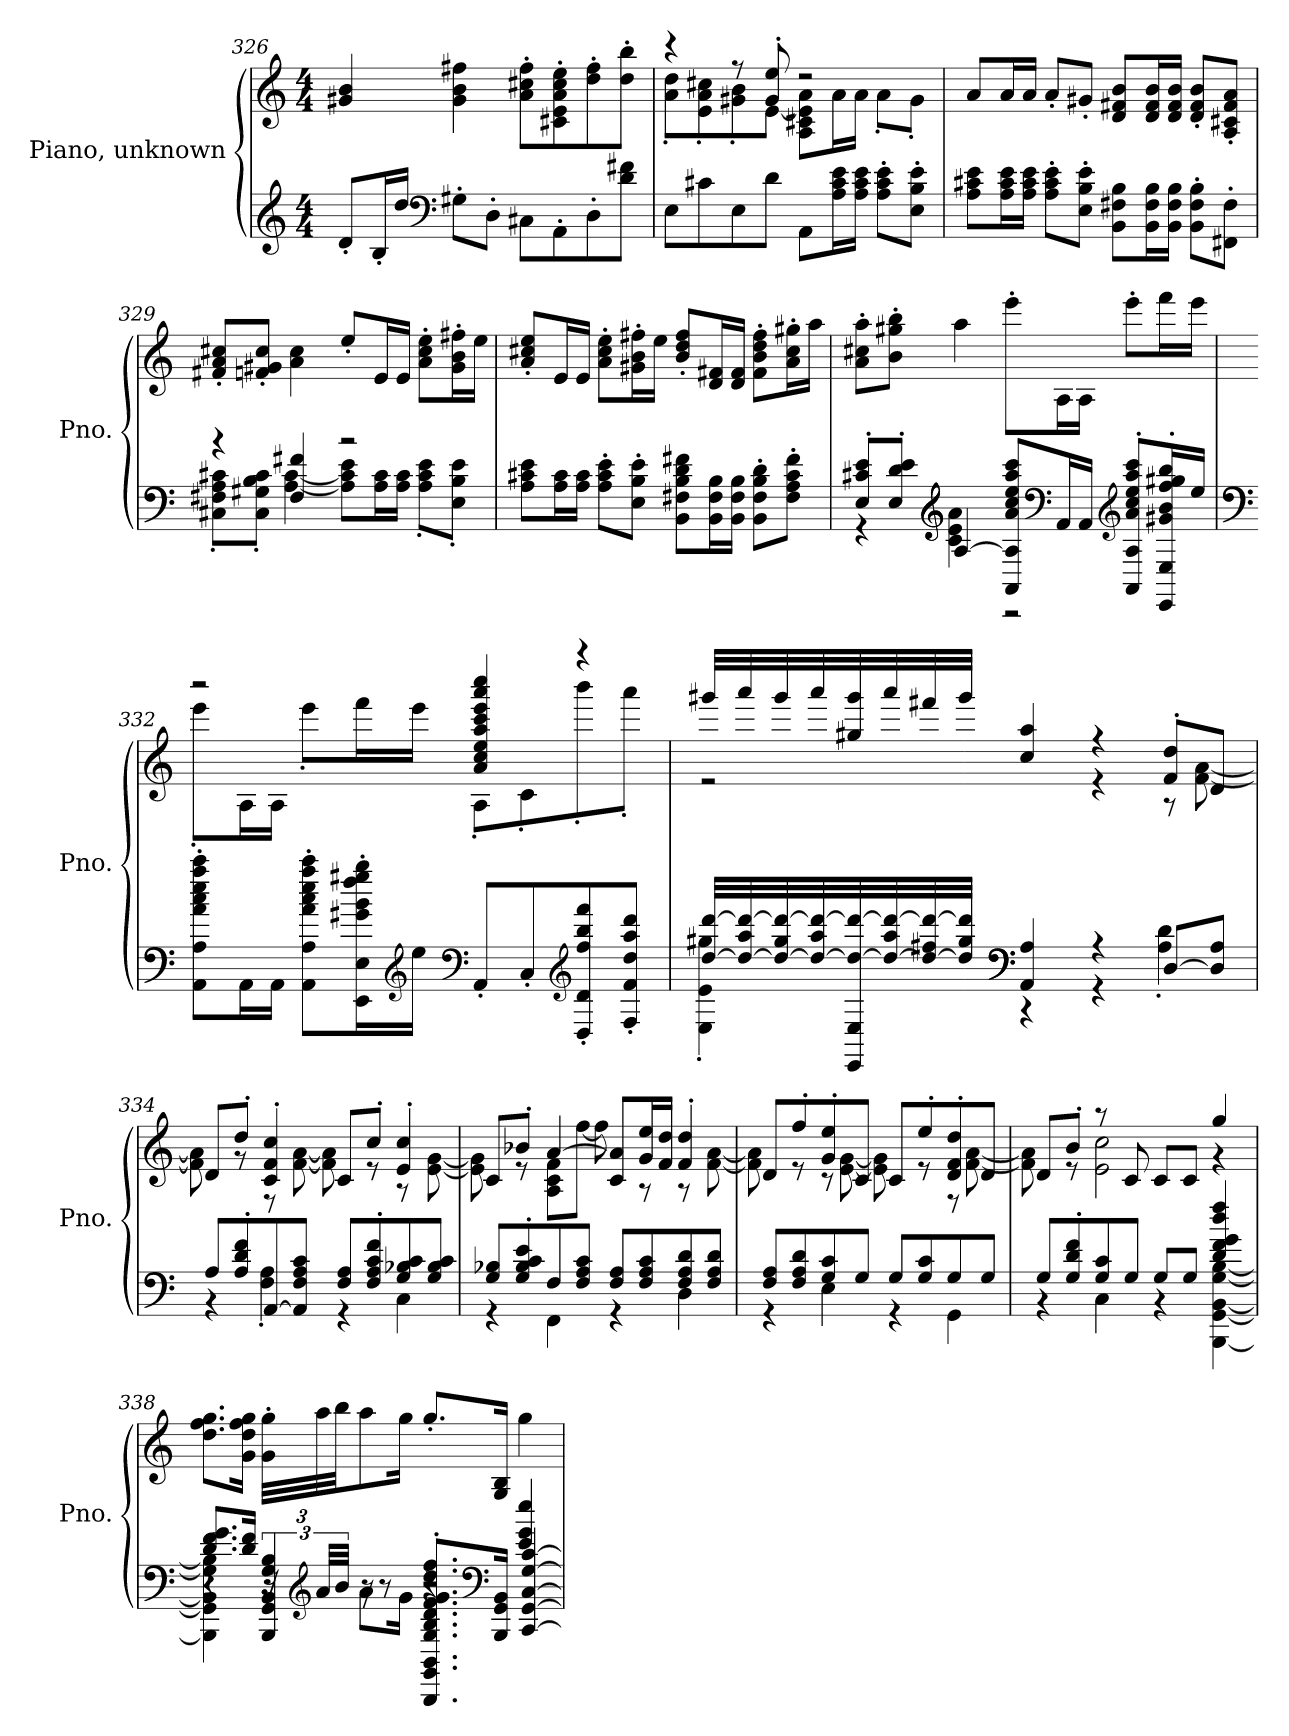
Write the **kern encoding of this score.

**kern	**kern
*part1	*part1
*staff2	*staff1
*I"Piano, unknown	*
*I'Pno.	*
*clefG2	*clefG2
*k[]	*k[]
*M4/4	*M4/4
=326	=326
8d'/L	4g#X/ 4b/
16B'/L	.
16dd/JJ	.
*clefF4	*
8G#X'\L	4g#\ 4b\ 4ff#X\
8D'\J	.
8C#X\L	8a\' 8cc#X\' 8ff#\'L
8AA'\	8c#X\' 8e\' 8a\' 8cc#\' 8ee\'
8D'\	8dd\' 8ff#\'
8d\ 8f#X\J	8dd\' 8bb\'J
!!LO:PB:g=z
=327	=327
*	*^
8E\L	4r	8a\' 8dd\'L
8c#X\	.	8e\' 8a\' 8cc#X\'
8E\	8r	8g#X\' 8b\'
8d\J	8g#/' 8ee/'	[8e\J
8AA\L	2r	8A\ 8c#X\ 8e\] 8a\L
16A\ 16c#\ 16e\L	.	16a\L
16A\ 16c#\ 16e\JJ	.	16a\JJ
8A\' 8c#\' 8e\'L	.	8a'\L
8E\' 8B\' 8e\'J	.	8g#'\J
*	*v	*v
=328	=328
8A\ 8c#X\ 8e\L	8a/L
16A\ 16c#\ 16e\L	16a/L
16A\ 16c#\ 16e\JJ	16a/JJ
8A\' 8c#\' 8e\'L	8a'/L
8E\' 8B\' 8e\'J	8g#X'/J
8BB\ 8F#X\ 8B\L	8d/ 8f#X/ 8b/L
16BB\ 16F#\ 16B\L	16d/ 16f#/ 16b/L
16BB\ 16F#\ 16B\JJ	16d/ 16f#/ 16b/JJ
8BB\' 8F#\' 8B\'L	8d/' 8f#/' 8b/'L
8FF#X\' 8F#\'J	8A/' 8c#X/' 8f#/' 8a/'J
=329	=329
*^	*
4r	8C#X\' 8F#X\' 8A\' 8c#X\'L	8f#X/' 8a/' 8cc#X/'L
.	8C#\' 8G#X\' 8B\' 8c#\'J	8fn/' 8g#X/' 8cc#/'J
4F#/ 4f#X/	[4A\ [4c#\	4a\ 4cc#\
2r	8A\] 8c#\] 8e\L	8ee'/L
.	16A\ 16c#\L	16e/L
.	16A\ 16c#\JJ	16e/JJ
.	8A\' 8c#\' 8e\'L	8a\' 8cc#\' 8ee\'L
.	8E\' 8B\' 8e\'J	16g#\' 16b\' 16ff#X\'L
.	.	16ee\JJ
*v	*v	*
!!LO:LB:g=z
=330	=330
8A\ 8c#X\ 8e\L	8a/' 8cc#X/' 8ee/'L
16A\ 16c#\L	16e/L
16A\ 16c#\JJ	16e/JJ
8A\' 8c#\' 8e\'L	8a\' 8cc#\' 8ee\'L
8E\' 8B\' 8e\'J	16g#X\' 16b\' 16ff#X\'L
.	16ee\JJ
8BB\ 8F#X\ 8B\ 8d\ 8f#X\L	8b/' 8dd/' 8ff#/'L
16BB\ 16F#\ 16B\L	16d/ 16f#X/L
16BB\ 16F#\ 16B\JJ	16d/ 16f#/JJ
8BB\' 8F#\' 8B\' 8d\'L	8f#\' 8b\' 8dd\' 8ff#\'L
8F#\' 8A\' 8c#\' 8f#\'J	16a\' 16cc#\' 16gg#X\'L
.	16aa\JJ
=331	=331
*^	*
8E/' 8c#X/' 8e/'L	4r	8a\' 8cc#X\' 8aa\'L
8E/' 8d/' 8e/'J	.	8b\' 8gg#X\' 8bb\'J
*clefG2	*	*
[4A/	4c#\ 4e\ 4a\	4aa\
8AA/ 8A/] 8a/ 8cc/ 8ee/ 8aa/ 8ccc/L	2r	8eee'\L
*clefF4	*	*
16AA/L	.	16A\L
16AA/JJ	.	16A\JJ
*clefG2	*	*
8AA/' 8A/' 8a/' 8cc/' 8ee/' 8aa/' 8ccc/'L	.	8eee'\L
16EE/' 16E/' 16g#X/' 16b/' 16ff/' 16gg#X/' 16bb/'L	.	16fff\L
16ee/JJ	.	16eee\JJ
*v	*v	*
!!LO:LB:g=z
=332	=332
*clefF4	*
*	*^
8AA\' 8A\' 8a\' 8cc\' 8ee\' 8aa\' 8ccc\'L	2r	8eee'\L
16AA\L	.	16A\L
16AA\JJ	.	16A\JJ
8AA\' 8A\' 8a\' 8cc\' 8ee\' 8aa\' 8ccc\'L	.	8eee'\L
16EE\' 16E\' 16g#X\' 16b\' 16ff\' 16gg#X\' 16bb\'L	.	16fff\L
*clefG2	*	*
16ee\JJ	.	16eee\JJ
*clefF4	*	*
8AA'/L	4a/ 4cc/ 4ee/ 4aa/ 4ccc/ 4eee/ 4aaa/ 4cccc/	8A'\L
8C'/	.	8c'\
*clefG2	*	*
8D/' 8d/' 8ff/' 8bb/' 8fff/'	4r	8bbb'\
8F/' 8f/' 8dd/' 8aa/' 8ddd/'J	.	8aaa'\J
=333	=333	=333
*^	*	*
[32dd/ [32ddd/LLL	4E\' 4e\' 4gg#X\'	32ggg#X/LLL	2r
32dd/_ 32aa/ 32ddd/_	.	32aaa/	.
32dd/_ 32gg#/ 32ddd/_	.	32ggg#/	.
32dd/_ 32aa/ 32ddd/_	.	32aaa/	.
32EE/ 32E/ 32dd/_ 32ddd/_	.	32gg#X/ 32ggg#/	.
32dd/_ 32aa/ 32ddd/_	.	32aaa/	.
32dd/_ 32ff#X/ 32ddd/_	.	32fff#X/	.
32dd/] 32gg#/ 32ddd/]JJJ	.	32ggg#/JJJ	.
*clefF4	*	*	*
4AA/ 4A/	4r	4cc/ 4aa/	.
4r	4r	4r	4r
[8D/L	4A\' 4d\'	8f/' 8dd/'L	8r
8D/] 8A/J	.	8d/J	[8f\ [8a\
!!LO:LB:g=z	!!
=334	=334	=334	=334
8A/L	4r	8d/L	8f\] 8a\]
8A/' 8d/' 8f/'	.	8dd'/J	8r
[8AA/	4F\' 4A\'	4c/' 4f/' 4cc/'	8r
8AA/] 8F/ 8A/ 8c/J	.	.	[8f\ [8a\
8F/ 8A/L	4r	8c/L	8f\] 8a\]
8F/' 8A/' 8c/' 8f/'	.	8cc'/J	8r
8G/ 8B-X/ 8c/	4C\	4e/' 4cc/'	8r
8G/ 8B-/ 8c/J	.	.	[8e\ [8g\
=335	=335	=335	=335
8G/ 8B-X/L	4r	8c/L	8e\] 8g\]
8G/' 8B-/' 8c/' 8e/'	.	8b-X'/J	8r
8F/	4FF\	[4a/	8A\ 8c\ 8f\L
8F/ 8A/ 8c/J	.	.	[8ff\J
8F/ 8A/L	4r	8c/ 8a/]L	8ff\]
8F/ 8A/ 8c/	.	16g/ 16ee/L	8r
.	.	16f/ 16dd/JJ	.
8F/ 8A/ 8d/	4D\	4f/' 4dd/'	8r
8F/ 8A/ 8d/J	.	.	[8f\ [8a\
=336	=336	=336	=336
8F/ 8A/L	4r	8d/L	8f\] 8a\]
8F/ 8A/ 8d/	.	8ff'/	8r
8G/ 8c/	4E\	8g/' 8ee/'	8r
8G/J	.	8c/J	[8e\ [8g\
8G/L	4r	8c/L	8e\] 8g\]
8G/ 8c/	.	8ee'/	8r
8G/	4GG\	8d/' 8f/' 8dd/'	8r
8G/J	.	8d/J	[8f\ [8a\
!!LO:LB:g=z	!!
=337	=337	=337	=337
8G/L	4r	8d/L	8f\] 8a\]
8G/' 8d/' 8f/'	.	8b'/J	8r
8G/ 8c/	4C\	8r	2e\ 2cc\
8G/J	.	8c/	.
8G/L	4r	8c/L	.
8G/J	.	8c/J	.
4d/ 4f/ 4g/ 4dd/ 4ff/	[4BBB\ [4GG\ [4BB\ [4G\ [4B\	4gg/	4r
*	*	*v	*v
=338	=338	=338
*	*^	*
8.d/ 8.f/ 8.g/L	4BBB\] 4GG\] 4BB\] 4G\] 4B\]	4r	8.dd\ 8.ff\ 8.gg\L
16d/ 16f/Jk	.	.	16g\ 16dd\ 16ff\ 16gg\Jk
*	*	*	*Xbrackettup
48r	16r	4BBB/ 4GG/ 4BB/ 4G/ 4B/	48g\' 48gg\'LLL
*clefG2	*	*	*
48a/LLL	.	.	48aa\
48b/JJJ	.	.	48bb\JJ
16r	8a\L	.	8aa\
8r	.	.	.
.	16g\Jk	.	16gg\Jk
8.BBB/' 8.GG/' 8.BB/' 8.G/' 8.B/' 8.d/' 8.f/' 8.g/' 8.dd/' 8.ff/'L	2r	4r	8.gg'/L
*clefF4	*	*	*
16BBB/ 16GG/ 16BB/Jk	.	.	16G/ 16B/Jk
4e/ 4g/ 4ee/	.	[4CC/ [4GG/ [4C/ [4G/ [4c/	4gg\
*v	*v	*v	*
=	=
*-	*-
